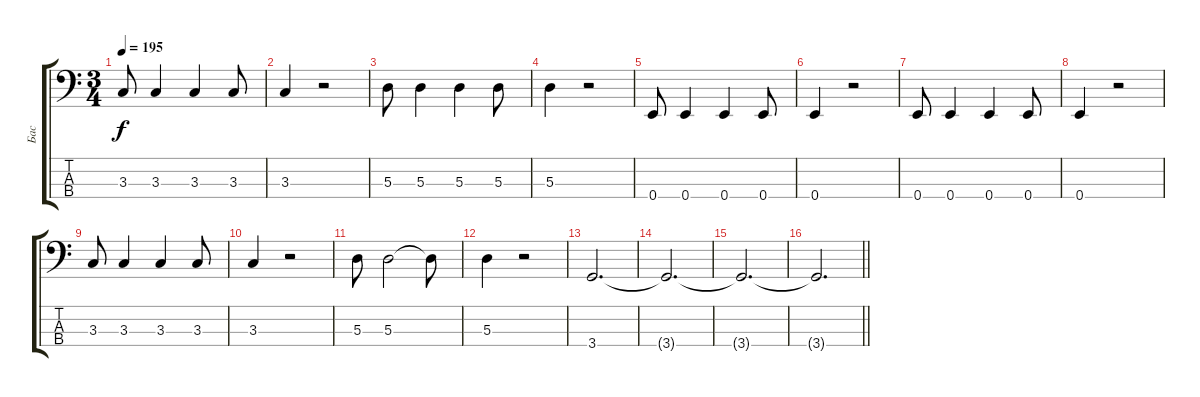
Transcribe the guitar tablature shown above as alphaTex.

\track ("Бас" "Бас") {instrument electricbassfinger}
\staff {score tabs}
\tuning (G2 D2 A1 E1) {hide}
\ts (3 4)
\tempo 195
\clef f4
\ks c
3.3.8{dy f} 3.3.4 3.3.4 3.3.8 |
3.3.4 r.2 |
5.3.8 5.3.4 5.3.4 5.3.8 |
5.3.4 r.2 |
0.4.8 0.4.4 0.4.4 0.4.8 |
0.4.4 r.2 |
0.4.8 0.4.4 0.4.4 0.4.8 |
0.4.4 r.2 |
3.3.8 3.3.4 3.3.4 3.3.8 |
3.3.4 r.2 |
5.3.8 5.3.2 5.3{t}.8 |
5.3.4 r.2 |
3.4.2{d} |
3.4{t}.2{d} |
3.4{t}.2{d} |
\barLineRight lightlight
3.4{t}.2{d}
